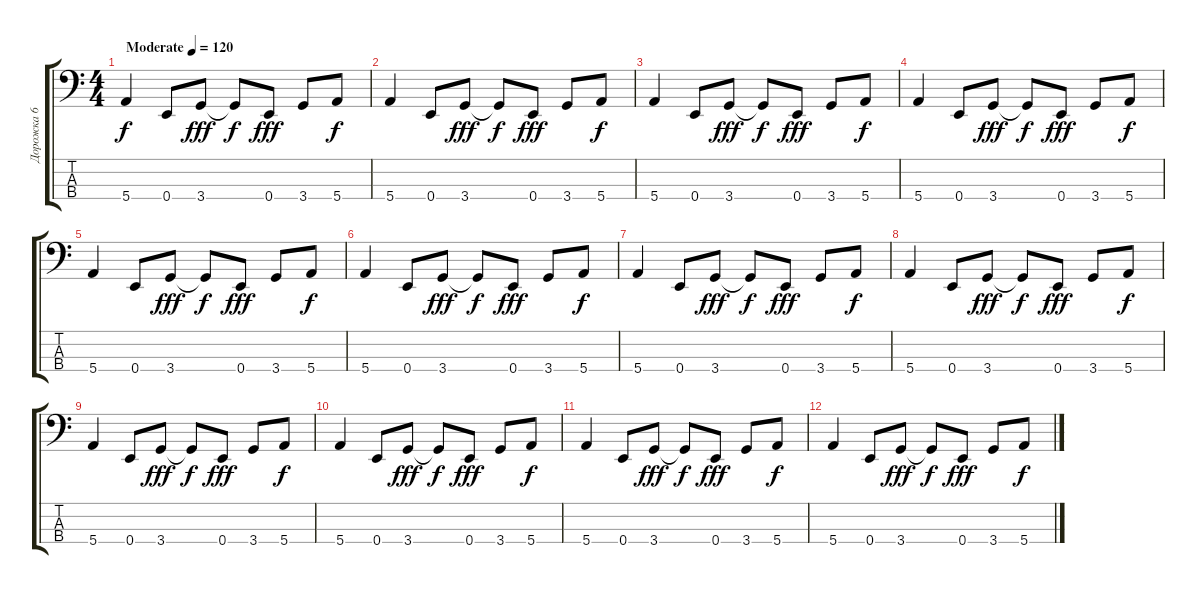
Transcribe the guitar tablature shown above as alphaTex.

\track ("Дорожка 6" "Дорожка 6") {instrument electricbassfinger}
\staff {score tabs}
\tuning (G2 D2 A1 E1) {hide}
\ts (4 4)
\tempo (120 "Moderate")
\clef f4
\ks c
5.4.4{dy f instrument electricbassfinger} 0.4.8 3.4.8{dy fff} 3.4{t}.8{dy f} 0.4.8{dy fff} 3.4.8 5.4.8{dy f} |
5.4.4 0.4.8 3.4.8{dy fff} 3.4{t}.8{dy f} 0.4.8{dy fff} 3.4.8 5.4.8{dy f} |
5.4.4 0.4.8 3.4.8{dy fff} 3.4{t}.8{dy f} 0.4.8{dy fff} 3.4.8 5.4.8{dy f} |
5.4.4 0.4.8 3.4.8{dy fff} 3.4{t}.8{dy f} 0.4.8{dy fff} 3.4.8 5.4.8{dy f} |
5.4.4 0.4.8 3.4.8{dy fff} 3.4{t}.8{dy f} 0.4.8{dy fff} 3.4.8 5.4.8{dy f} |
5.4.4 0.4.8 3.4.8{dy fff} 3.4{t}.8{dy f} 0.4.8{dy fff} 3.4.8 5.4.8{dy f} |
5.4.4 0.4.8 3.4.8{dy fff} 3.4{t}.8{dy f} 0.4.8{dy fff} 3.4.8 5.4.8{dy f} |
5.4.4 0.4.8 3.4.8{dy fff} 3.4{t}.8{dy f} 0.4.8{dy fff} 3.4.8 5.4.8{dy f} |
5.4.4 0.4.8 3.4.8{dy fff} 3.4{t}.8{dy f} 0.4.8{dy fff} 3.4.8 5.4.8{dy f} |
5.4.4 0.4.8 3.4.8{dy fff} 3.4{t}.8{dy f} 0.4.8{dy fff} 3.4.8 5.4.8{dy f} |
5.4.4 0.4.8 3.4.8{dy fff} 3.4{t}.8{dy f} 0.4.8{dy fff} 3.4.8 5.4.8{dy f} |
5.4.4 0.4.8 3.4.8{dy fff} 3.4{t}.8{dy f} 0.4.8{dy fff} 3.4.8 5.4.8{dy f}
